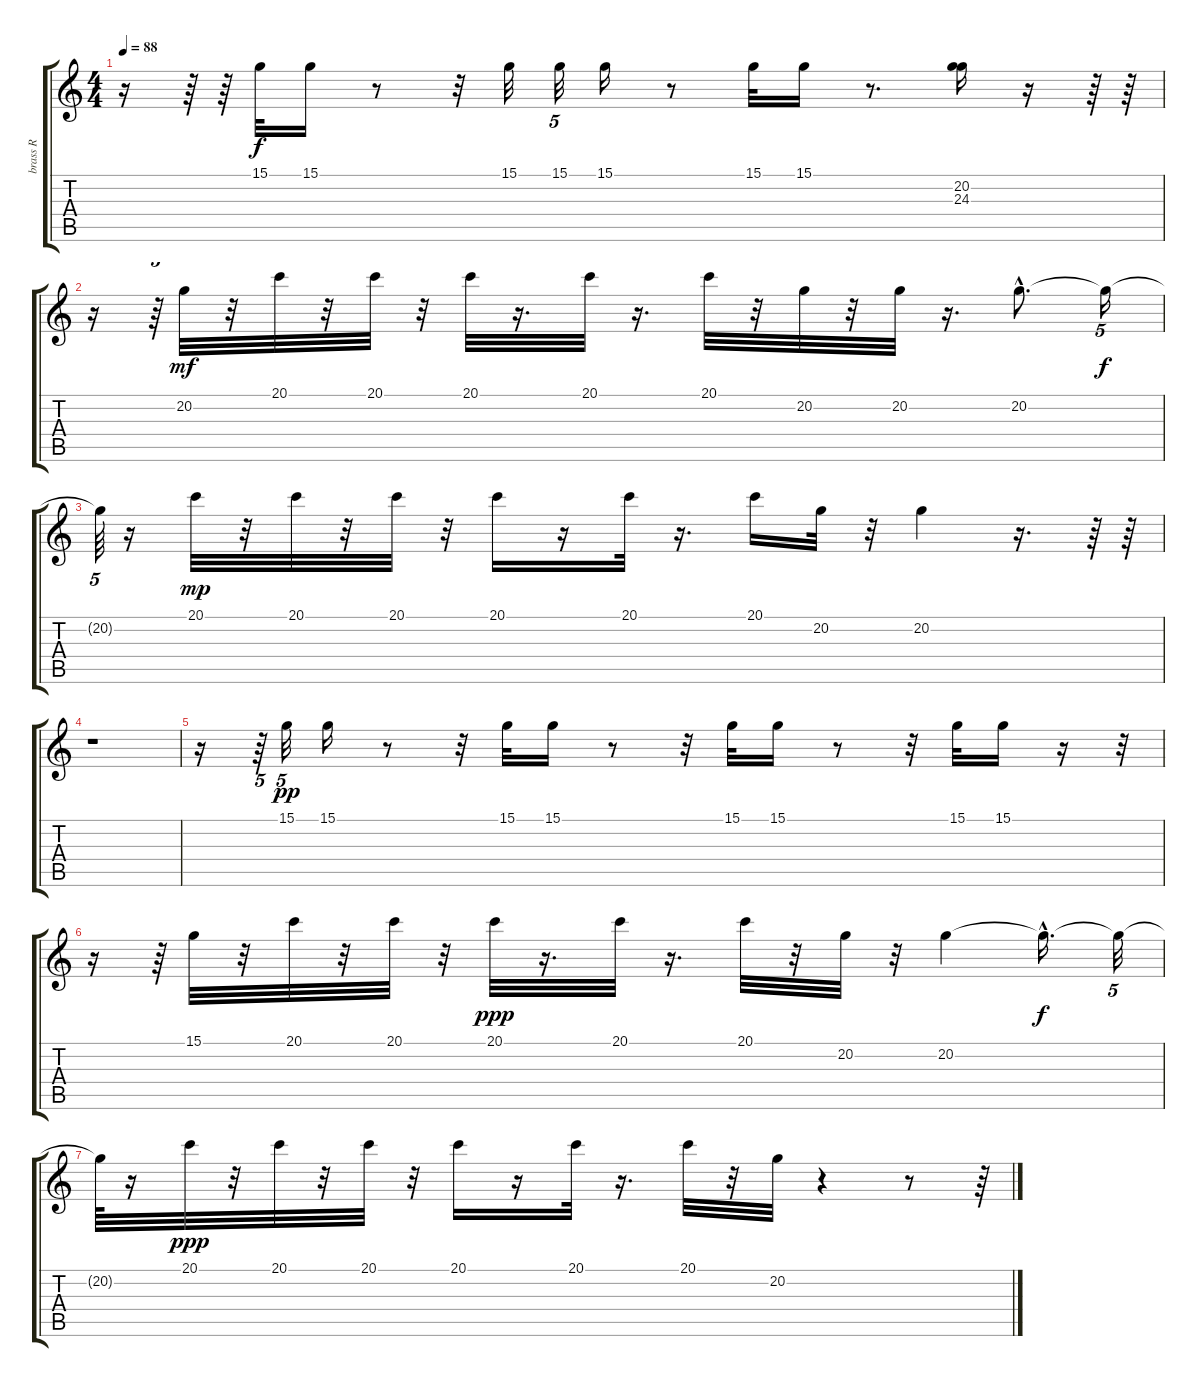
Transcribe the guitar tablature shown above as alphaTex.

\track ("brass R" "brass R") {instrument brasssection}
\staff {score tabs}
\tuning (E4 B3 G3 D3 A2 E2) {hide}
\ts (4 4)
\tempo 88
\clef g2
\ks c
r.16{dy f} r.64 r.64 15.1.32 15.1.16 r.8 r.32 15.1.32 15.1.32{tu (5 4)} 15.1.16 r.8 15.1.32 15.1.16 r.8{d} (20.2 24.3).16 r.16 r.64 r.64 |
r.16 r.64{tu (5 4)} 20.2.32{dy mf} r.32 20.1.32 r.32 20.1.32 r.32 20.1.32 r.16{d} 20.1.32 r.16{d} 20.1.32 r.32 20.2.32 r.32 20.2.32 r.16{d} 20.2{hac}.8{d} 20.2{t}.16{tu (5 4) dy f} |
20.2{t}.64{tu (5 4)} r.16 20.1.32{dy mp} r.32 20.1.32 r.32 20.1.32 r.32 20.1.16 r.16 20.1.32 r.16{d} 20.1.16 20.2.32 r.32 20.2.4 r.16{d} r.64 r.64 |
r.1 |
r.16 r.64{tu (5 4)} 15.1.32{tu (5 4) dy pp} 15.1.16 r.8 r.32 15.1.32 15.1.16 r.8 r.32 15.1.32 15.1.16 r.8 r.32 15.1.32 15.1.16 r.16 r.32{tu (5 4)} |
r.16 r.64 15.1.32 r.32 20.1.32 r.32 20.1.32 r.32 20.1.32{dy ppp} r.16{d} 20.1.32 r.16{d} 20.1.32 r.32 20.2.32 r.32 20.2.4 20.2{hac t}.16{d dy f} 20.2{t}.32{tu (5 4)} |
20.2{t}.64 r.16 20.1.32{dy ppp} r.32 20.1.32 r.32 20.1.32 r.32 20.1.16 r.16 20.1.32 r.16{d} 20.1.32 r.32 20.2.32 r.4 r.8 r.64
